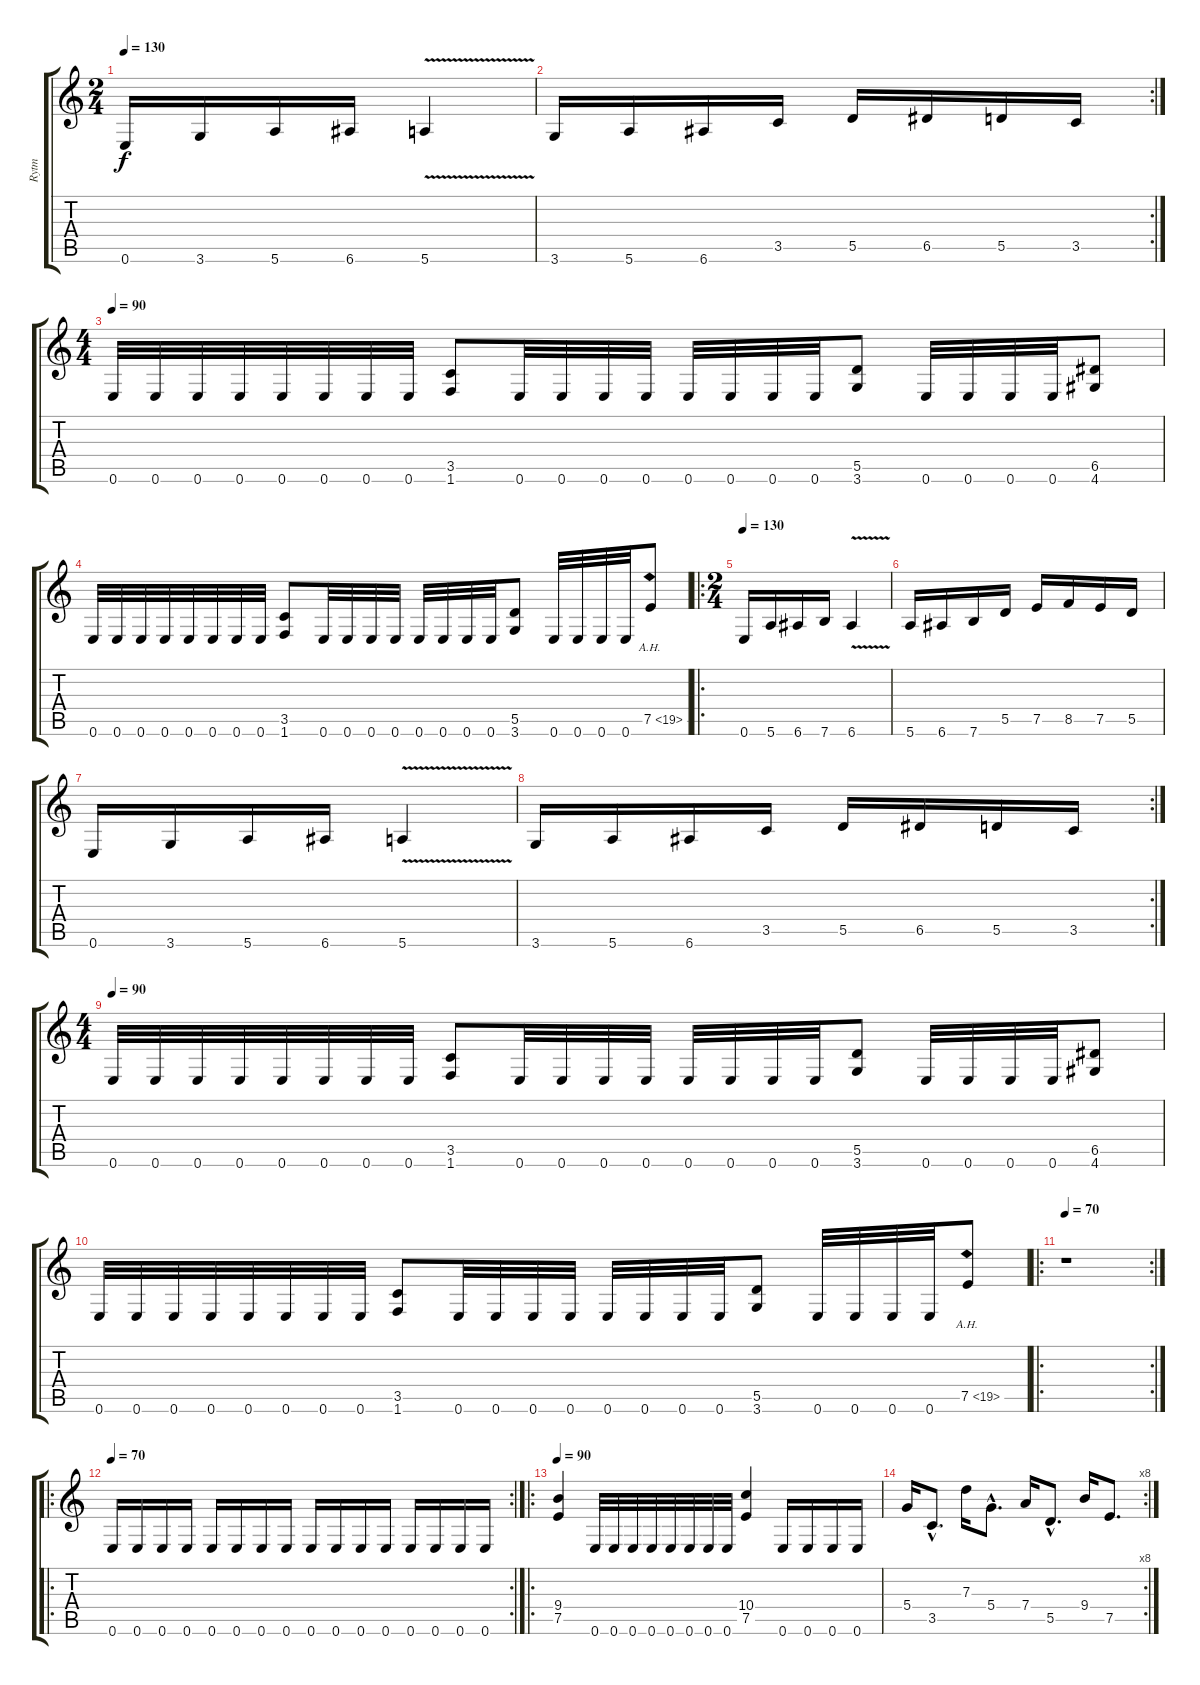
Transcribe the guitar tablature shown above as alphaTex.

\track ("Rytm" "Rytm") {instrument distortionguitar}
\staff {score tabs}
\tuning (E4 B3 G3 D3 A2 E2) {hide}
\ts (2 4)
\tempo 130
\clef g2
\ks c
0.6.16{dy f} 3.6.16 5.6.16 6.6.16 5.6{v}.4 |
\rc 2
3.6.16 5.6.16 6.6.16 3.5.16 5.5.16 6.5.16 5.5.16 3.5.16 |
\ts (4 4)
\tempo 90
0.6.32 0.6.32 0.6.32 0.6.32 0.6.32 0.6.32 0.6.32 0.6.32 (3.5 1.6).8 0.6.32 0.6.32 0.6.32 0.6.32 0.6.32 0.6.32 0.6.32 0.6.32 (5.5 3.6).8 0.6.32 0.6.32 0.6.32 0.6.32 (6.5 4.6).8 |
0.6.32 0.6.32 0.6.32 0.6.32 0.6.32 0.6.32 0.6.32 0.6.32 (3.5 1.6).8 0.6.32 0.6.32 0.6.32 0.6.32 0.6.32 0.6.32 0.6.32 0.6.32 (5.5 3.6).8 0.6.32 0.6.32 0.6.32 0.6.32 7.5{ah 12}.8 |
\ro
\ts (2 4)
\tempo 130
0.6.16 5.6.16 6.6.16 7.6.16 6.6{v}.4 |
5.6.16 6.6.16 7.6.16 5.5.16 7.5.16 8.5.16 7.5.16 5.5.16 |
0.6.16 3.6.16 5.6.16 6.6.16 5.6{v}.4 |
\rc 2
3.6.16 5.6.16 6.6.16 3.5.16 5.5.16 6.5.16 5.5.16 3.5.16 |
\ts (4 4)
\tempo 90
0.6.32 0.6.32 0.6.32 0.6.32 0.6.32 0.6.32 0.6.32 0.6.32 (3.5 1.6).8 0.6.32 0.6.32 0.6.32 0.6.32 0.6.32 0.6.32 0.6.32 0.6.32 (5.5 3.6).8 0.6.32 0.6.32 0.6.32 0.6.32 (6.5 4.6).8 |
0.6.32 0.6.32 0.6.32 0.6.32 0.6.32 0.6.32 0.6.32 0.6.32 (3.5 1.6).8 0.6.32 0.6.32 0.6.32 0.6.32 0.6.32 0.6.32 0.6.32 0.6.32 (5.5 3.6).8 0.6.32 0.6.32 0.6.32 0.6.32 7.5{ah 12}.8 |
\ro
\rc 2
\tempo 70
r.1 |
\ro
\rc 2
\tempo 70
0.6.16 0.6.16 0.6.16 0.6.16 0.6.16 0.6.16 0.6.16 0.6.16 0.6.16 0.6.16 0.6.16 0.6.16 0.6.16 0.6.16 0.6.16 0.6.16 |
\ro
\tempo 90
(9.4 7.5).4 0.6.32 0.6.32 0.6.32 0.6.32 0.6.32 0.6.32 0.6.32 0.6.32 (10.4 7.5).4 0.6.16 0.6.16 0.6.16 0.6.16 |
\rc 8
5.4.16 3.5{hac}.8{d} 7.3.16 5.4{hac}.8{d} 7.4.16 5.5{hac}.8{d} 9.4.16 7.5.8{d}
